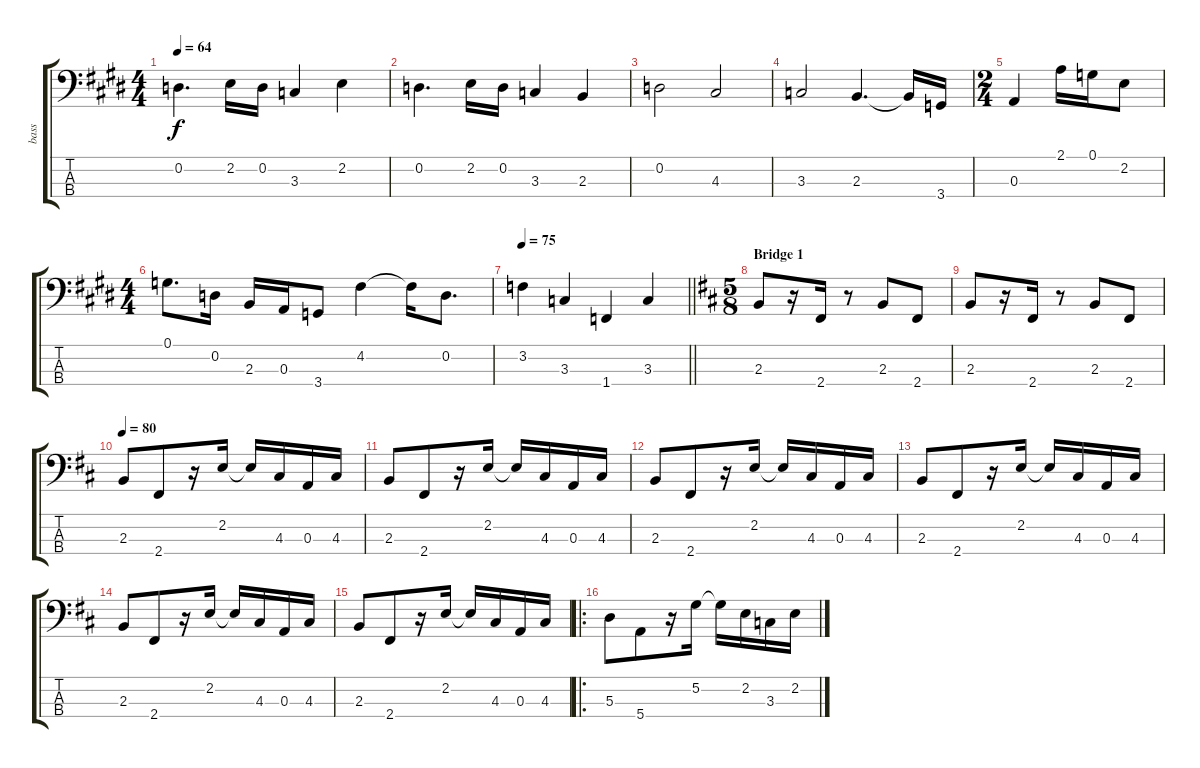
\track ("bass" "bass") {instrument electricbasspick}
\staff {score tabs}
\tuning (G2 D2 A1 E1) {hide}
\ts (4 4)
\tempo 64
\clef f4
\ks e
0.2.4{d dy f} 2.2.16 0.2.16 3.3.4 2.2.4 |
0.2.4{d} 2.2.16 0.2.16 3.3.4 2.3.4 |
0.2.2 4.3.2 |
3.3.2 2.3.4{d} 2.3{t}.16 3.4.16 |
\ts (2 4)
0.3.4 2.1.16 0.1.16 2.2.8 |
\ts (4 4)
0.1.8{d} 0.2.16 2.3.16 0.3.16 3.4.8 4.2.4 4.2{t}.16 0.2.8{d} |
\tempo 75
\barLineRight lightlight
3.2.4 3.3.4 1.4.4 3.3.4 |
\ts (5 8)
\section ("" "Bridge 1")
\ks d
2.3.8 r.16 2.4.16 r.8 2.3.8 2.4.8 |
2.3.8 r.16 2.4.16 r.8 2.3.8 2.4.8 |
\tempo 80
2.3.8 2.4.8 r.16 2.2.16 2.2{t}.16 4.3.16 0.3.16 4.3.16 |
2.3.8 2.4.8 r.16 2.2.16 2.2{t}.16 4.3.16 0.3.16 4.3.16 |
2.3.8 2.4.8 r.16 2.2.16 2.2{t}.16 4.3.16 0.3.16 4.3.16 |
2.3.8 2.4.8 r.16 2.2.16 2.2{t}.16 4.3.16 0.3.16 4.3.16 |
2.3.8 2.4.8 r.16 2.2.16 2.2{t}.16 4.3.16 0.3.16 4.3.16 |
2.3.8 2.4.8 r.16 2.2.16 2.2{t}.16 4.3.16 0.3.16 4.3.16 |
\ro
5.3.8 5.4.8 r.16 5.2.16 5.2{t}.16 2.2.16 3.3.16 2.2.16
